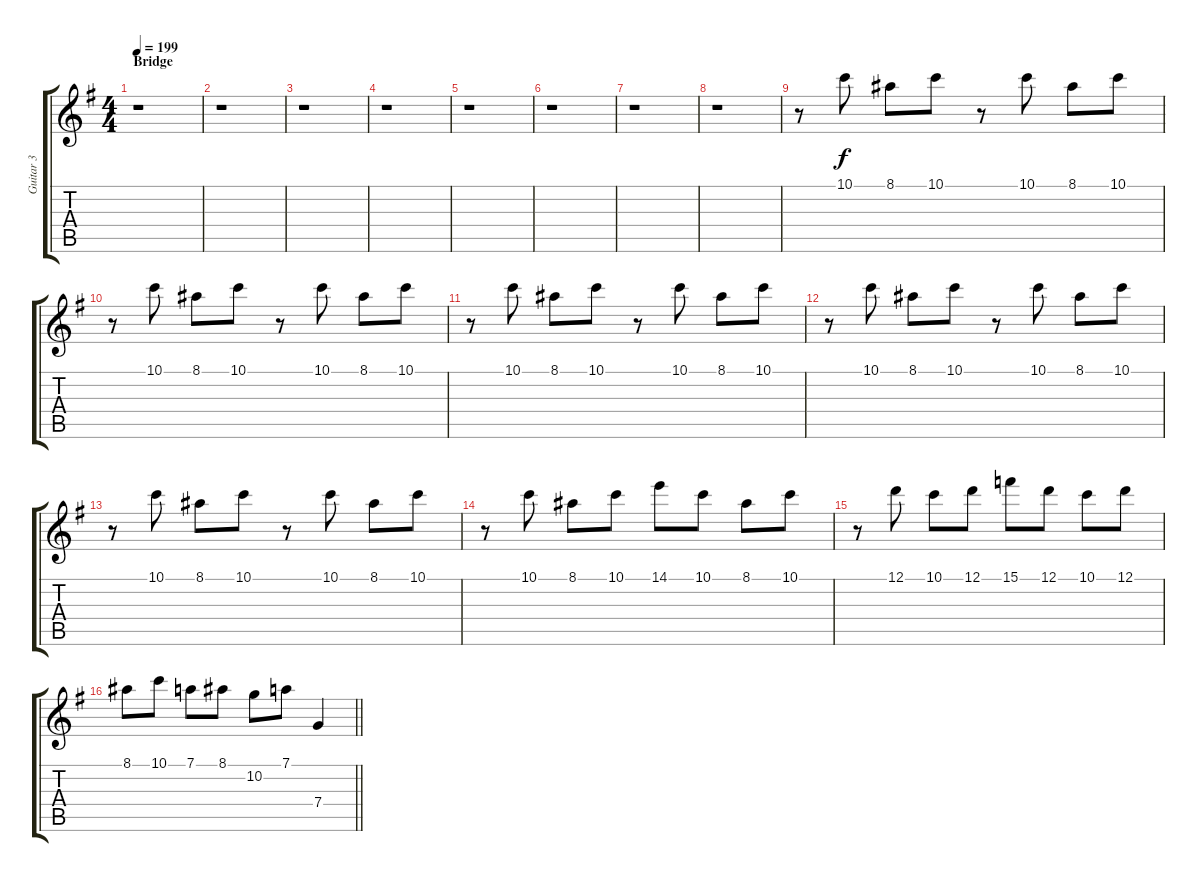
\track ("Guitar 3" "Guitar 3") {instrument distortionguitar}
\staff {score tabs}
\tuning (D4 A3 F3 C3 G2 D2) {hide}
\ts (4 4)
\section ("" "Bridge")
\tempo 199
\clef g2
\ks eminor
r.1{dy ff} |
r.1 |
r.1 |
r.1 |
r.1 |
r.1 |
r.1 |
r.1 |
r.8 10.1.8{dy f} 8.1.8 10.1.8 r.8 10.1.8 8.1.8 10.1.8 |
r.8 10.1.8 8.1.8 10.1.8 r.8 10.1.8 8.1.8 10.1.8 |
r.8 10.1.8 8.1.8 10.1.8 r.8 10.1.8 8.1.8 10.1.8 |
r.8 10.1.8 8.1.8 10.1.8 r.8 10.1.8 8.1.8 10.1.8 |
r.8 10.1.8 8.1.8 10.1.8 r.8 10.1.8 8.1.8 10.1.8 |
r.8 10.1.8 8.1.8 10.1.8 14.1.8 10.1.8 8.1.8 10.1.8 |
r.8 12.1.8 10.1.8 12.1.8 15.1.8 12.1.8 10.1.8 12.1.8 |
\barLineRight lightlight
8.1.8 10.1.8 7.1.8 8.1.8 10.2.8 7.1.8 7.4.4
